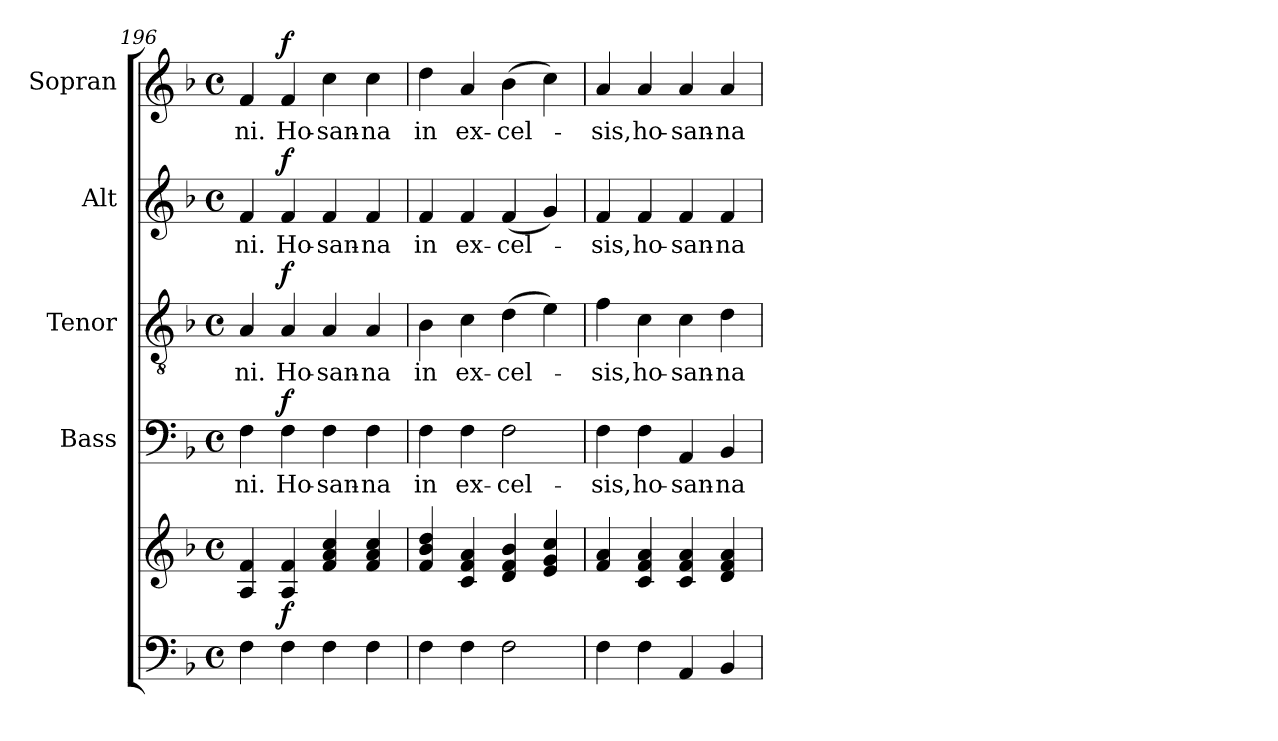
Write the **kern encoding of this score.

**kern	**kern	**dynam	**kern	**text	**dynam	**kern	**text	**dynam	**kern	**text	**dynam	**kern	**text	**dynam
*part5	*part5	*part5	*part4	*part4	*part4	*part3	*part3	*part3	*part2	*part2	*part2	*part1	*part1	*part1
*staff6	*staff5	*staff5/6	*staff4	*staff4	*staff4	*staff3	*staff3	*staff3	*staff2	*staff2	*staff2	*staff1	*staff1	*staff1
*	*	*	*I"Bass	*	*	*I"Tenor	*	*	*I"Alt	*	*	*I"Sopran	*	*
*	*	*	*I'B.	*	*	*I'T.	*	*	*I'A.	*	*	*I'S.	*	*
*clefF4	*clefG2	*	*clefF4	*	*	*clefGv2	*	*	*clefG2	*	*	*clefG2	*	*
*k[b-]	*k[b-]	*	*k[b-]	*	*	*k[b-]	*	*	*k[b-]	*	*	*k[b-]	*	*
*F:	*F:	*	*F:	*	*	*F:	*	*	*F:	*	*	*F:	*	*
*M4/4	*M4/4	*	*M4/4	*	*	*M4/4	*	*	*M4/4	*	*	*M4/4	*	*
*met(c)	*met(c)	*	*met(c)	*	*	*met(c)	*	*	*met(c)	*	*	*met(c)	*	*
=196	=196	=196	=196	=196	=196	=196	=196	=196	=196	=196	=196	=196	=196	=196
!	!	!	!	!LO:LY:b	!	!	!LO:LY:b	!	!	!LO:LY:b	!	!	!LO:LY:b	!
4F\	4A/ 4f/	.	4F\	-ni.	.	4A/	-ni.	.	4f/	-ni.	.	4f/	-ni.	.
!	!	!LO:DY:b	!	!LO:LY:b	!LO:DY:a	!	!LO:LY:b	!LO:DY:a	!	!LO:LY:b	!LO:DY:a	!	!LO:LY:b	!LO:DY:a
4F\	4A/ 4f/	f	4F\	Ho-	f	4A/	Ho-	f	4f/	Ho-	f	4f/	Ho-	f
!	!	!	!	!LO:LY:b	!	!	!LO:LY:b	!	!	!LO:LY:b	!	!	!LO:LY:b	!
4F\	4f/ 4a/ 4cc/	.	4F\	-san-	.	4A/	-san-	.	4f/	-san-	.	4cc\	-san-	.
!	!	!	!	!LO:LY:b	!	!	!LO:LY:b	!	!	!LO:LY:b	!	!	!LO:LY:b	!
4F\	4f/ 4a/ 4cc/	.	4F\	-na	.	4A/	-na	.	4f/	-na	.	4cc\	-na	.
!!LO:LB:g=z
=197	=197	=197	=197	=197	=197	=197	=197	=197	=197	=197	=197	=197	=197	=197
!	!	!	!	!LO:LY:b	!	!	!LO:LY:b	!	!	!LO:LY:b	!	!	!LO:LY:b	!
4F\	4f/ 4b-/ 4dd/	.	4F\	in	.	4B-\	in	.	4f/	in	.	4dd\	in	.
!	!	!	!	!LO:LY:b	!	!	!LO:LY:b	!	!	!LO:LY:b	!	!	!LO:LY:b	!
4F\	4c/ 4f/ 4a/	.	4F\	ex-	.	4c\	ex-	.	4f/	ex-	.	4a/	ex-	.
!	!	!	!	!LO:LY:b	!	!	!LO:LY:b	!	!	!LO:LY:b	!	!	!LO:LY:b	!
2F\	4d/ 4f/ 4b-/	.	2F\	-cel-	.	(>4d\	-cel-	.	(<4f/	-cel-	.	(>4b-\	-cel-	.
.	4e/ 4g/ 4cc/	.	.	.	.	4e\)	.	.	4g/)	.	.	4cc\)	.	.
=198	=198	=198	=198	=198	=198	=198	=198	=198	=198	=198	=198	=198	=198	=198
!	!	!	!	!LO:LY:b	!	!	!LO:LY:b	!	!	!LO:LY:b	!	!	!LO:LY:b	!
4F\	4f/ 4a/	.	4F\	-sis,	.	4f\	-sis,	.	4f/	-sis,	.	4a/	-sis,	.
!	!	!	!	!LO:LY:b	!	!	!LO:LY:b	!	!	!LO:LY:b	!	!	!LO:LY:b	!
4F\	4c/ 4f/ 4a/	.	4F\	ho-	.	4c\	ho-	.	4f/	ho-	.	4a/	ho-	.
!	!	!	!	!LO:LY:b	!	!	!LO:LY:b	!	!	!LO:LY:b	!	!	!LO:LY:b	!
4AA/	4c/ 4f/ 4a/	.	4AA/	-san-	.	4c\	-san-	.	4f/	-san-	.	4a/	-san-	.
!	!	!	!	!LO:LY:b	!	!	!LO:LY:b	!	!	!LO:LY:b	!	!	!LO:LY:b	!
4BB-/	4d/ 4f/ 4a/	.	4BB-/	-na	.	4d\	-na	.	4f/	-na	.	4a/	-na	.
=	=	=	=	=	=	=	=	=	=	=	=	=	=	=
*-	*-	*-	*-	*-	*-	*-	*-	*-	*-	*-	*-	*-	*-	*-
